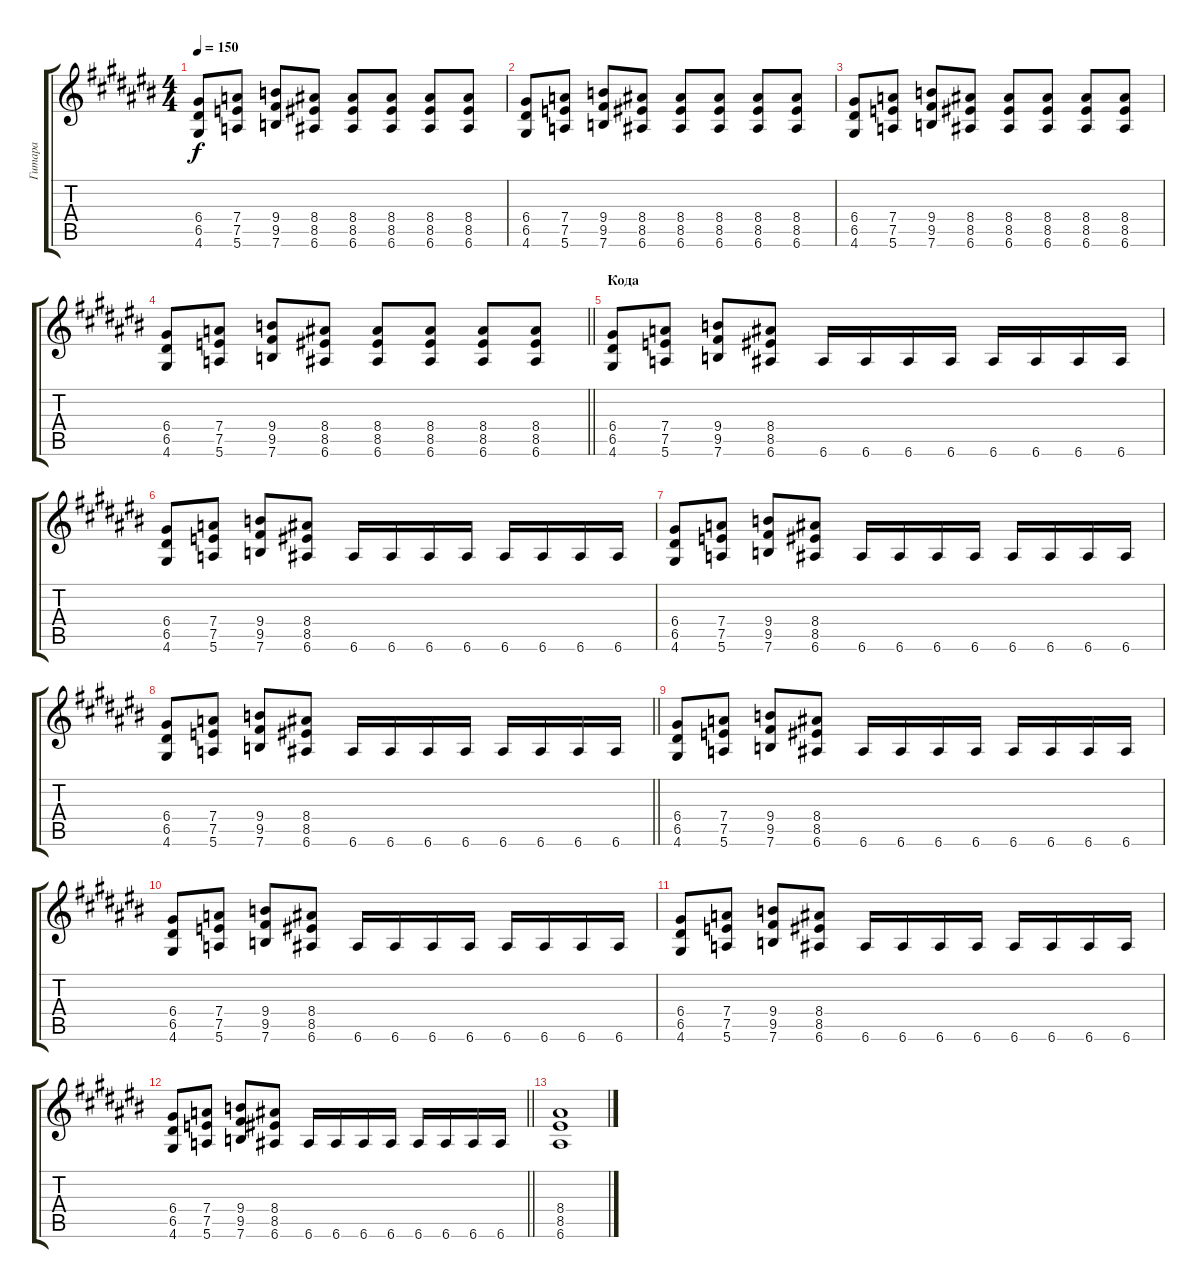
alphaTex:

\track ("Гитара" "Гитара") {instrument distortionguitar}
\staff {score tabs}
\tuning (E4 B3 G3 D3 A2 E2) {hide}
\ts (4 4)
\tempo 150
\clef g2
\ks a#minor
(6.4 6.5 4.6).8{dy f} (7.4 7.5 5.6).8 (9.4 9.5 7.6).8 (8.4 8.5 6.6).8 (8.4 8.5 6.6).8 (8.4 8.5 6.6).8 (8.4 8.5 6.6).8 (8.4 8.5 6.6).8 |
(6.4 6.5 4.6).8 (7.4 7.5 5.6).8 (9.4 9.5 7.6).8 (8.4 8.5 6.6).8 (8.4 8.5 6.6).8 (8.4 8.5 6.6).8 (8.4 8.5 6.6).8 (8.4 8.5 6.6).8 |
(6.4 6.5 4.6).8 (7.4 7.5 5.6).8 (9.4 9.5 7.6).8 (8.4 8.5 6.6).8 (8.4 8.5 6.6).8 (8.4 8.5 6.6).8 (8.4 8.5 6.6).8 (8.4 8.5 6.6).8 |
\barLineRight lightlight
(6.4 6.5 4.6).8 (7.4 7.5 5.6).8 (9.4 9.5 7.6).8 (8.4 8.5 6.6).8 (8.4 8.5 6.6).8 (8.4 8.5 6.6).8 (8.4 8.5 6.6).8 (8.4 8.5 6.6).8 |
\section ("" "Кода")
(6.4 6.5 4.6).8 (7.4 7.5 5.6).8 (9.4 9.5 7.6).8 (8.4 8.5 6.6).8 6.6.16 6.6.16 6.6.16 6.6.16 6.6.16 6.6.16 6.6.16 6.6.16 |
(6.4 6.5 4.6).8 (7.4 7.5 5.6).8 (9.4 9.5 7.6).8 (8.4 8.5 6.6).8 6.6.16 6.6.16 6.6.16 6.6.16 6.6.16 6.6.16 6.6.16 6.6.16 |
(6.4 6.5 4.6).8 (7.4 7.5 5.6).8 (9.4 9.5 7.6).8 (8.4 8.5 6.6).8 6.6.16 6.6.16 6.6.16 6.6.16 6.6.16 6.6.16 6.6.16 6.6.16 |
\barLineRight lightlight
(6.4 6.5 4.6).8 (7.4 7.5 5.6).8 (9.4 9.5 7.6).8 (8.4 8.5 6.6).8 6.6.16 6.6.16 6.6.16 6.6.16 6.6.16 6.6.16 6.6.16 6.6.16 |
(6.4 6.5 4.6).8 (7.4 7.5 5.6).8 (9.4 9.5 7.6).8 (8.4 8.5 6.6).8 6.6.16 6.6.16 6.6.16 6.6.16 6.6.16 6.6.16 6.6.16 6.6.16 |
(6.4 6.5 4.6).8 (7.4 7.5 5.6).8 (9.4 9.5 7.6).8 (8.4 8.5 6.6).8 6.6.16 6.6.16 6.6.16 6.6.16 6.6.16 6.6.16 6.6.16 6.6.16 |
(6.4 6.5 4.6).8 (7.4 7.5 5.6).8 (9.4 9.5 7.6).8 (8.4 8.5 6.6).8 6.6.16 6.6.16 6.6.16 6.6.16 6.6.16 6.6.16 6.6.16 6.6.16 |
\barLineRight lightlight
(6.4 6.5 4.6).8 (7.4 7.5 5.6).8 (9.4 9.5 7.6).8 (8.4 8.5 6.6).8 6.6.16 6.6.16 6.6.16 6.6.16 6.6.16 6.6.16 6.6.16 6.6.16 |
\section ("" "")
(8.4 8.5 6.6).1
